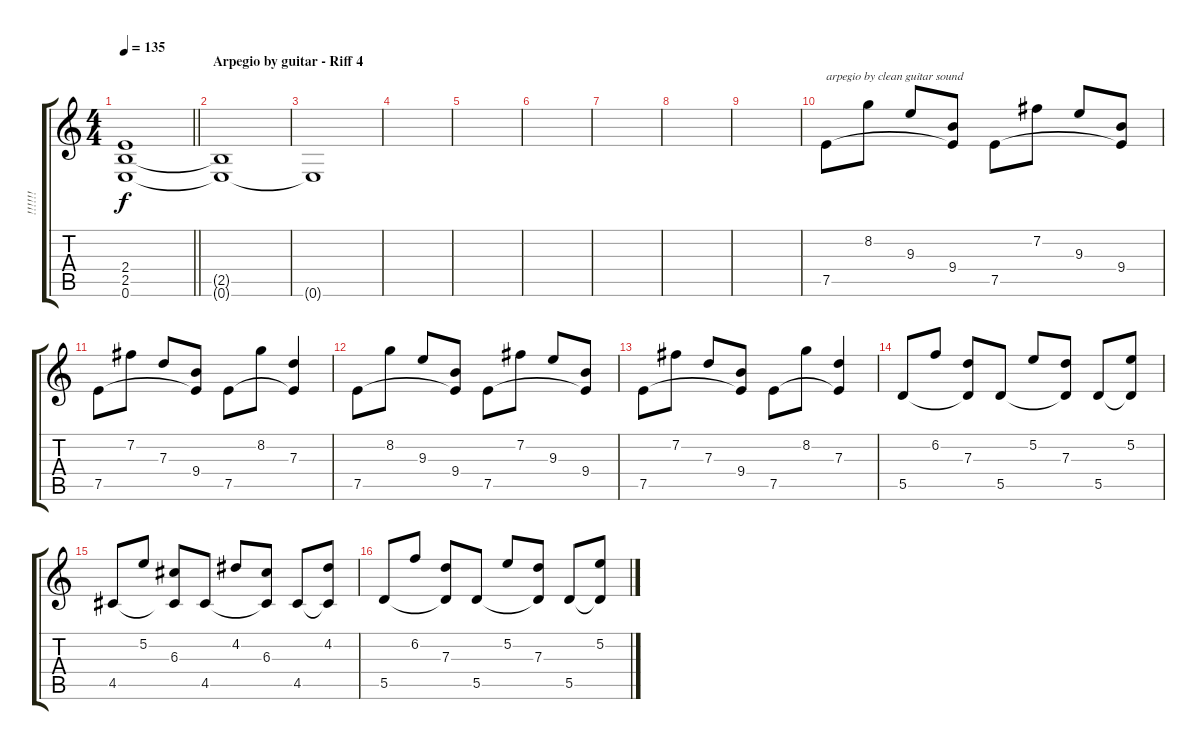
\track ("!!!!!!" "!!!!!!") {instrument distortionguitar}
\staff {score tabs}
\tuning (E4 B3 G3 D3 A2 E2) {hide}
\ts (4 4)
\tempo 135
\clef g2
\barLineRight lightlight
\ks c
(2.4{t} 2.5{t} 0.6{t}).1{dy f} |
\section ("" "Arpegio by guitar - Riff 4")
(2.5{t} 0.6{t}).1 |
0.6{t}.1 |
|
|
|
|
|
|
7.5.8{txt "arpegio by clean guitar sound" instrument electricguitarclean} 8.2.8 9.3.8 (9.4 7.5{t}).8 7.5.8 7.2.8 9.3.8 (9.4 7.5{t}).8 |
7.5.8 7.2.8 7.3.8 (9.4 7.5{t}).8 7.5.8 8.2.8 (7.3 7.5{t}).4 |
7.5.8 8.2.8 9.3.8 (9.4 7.5{t}).8 7.5.8 7.2.8 9.3.8 (9.4 7.5{t}).8 |
7.5.8 7.2.8 7.3.8 (9.4 7.5{t}).8 7.5.8 8.2.8 (7.3 7.5{t}).4 |
5.5.8 6.2.8 (7.3 5.5{t}).8 5.5.8 5.2.8 (7.3 5.5{t}).8 5.5.8 (5.2 5.5{t}).8 |
4.5.8 5.2.8 (6.3 4.5{t}).8 4.5.8 4.2.8 (6.3 4.5{t}).8 4.5.8 (4.2 4.5{t}).8 |
5.5.8 6.2.8 (7.3 5.5{t}).8 5.5.8 5.2.8 (7.3 5.5{t}).8 5.5.8 (5.2 5.5{t}).8
